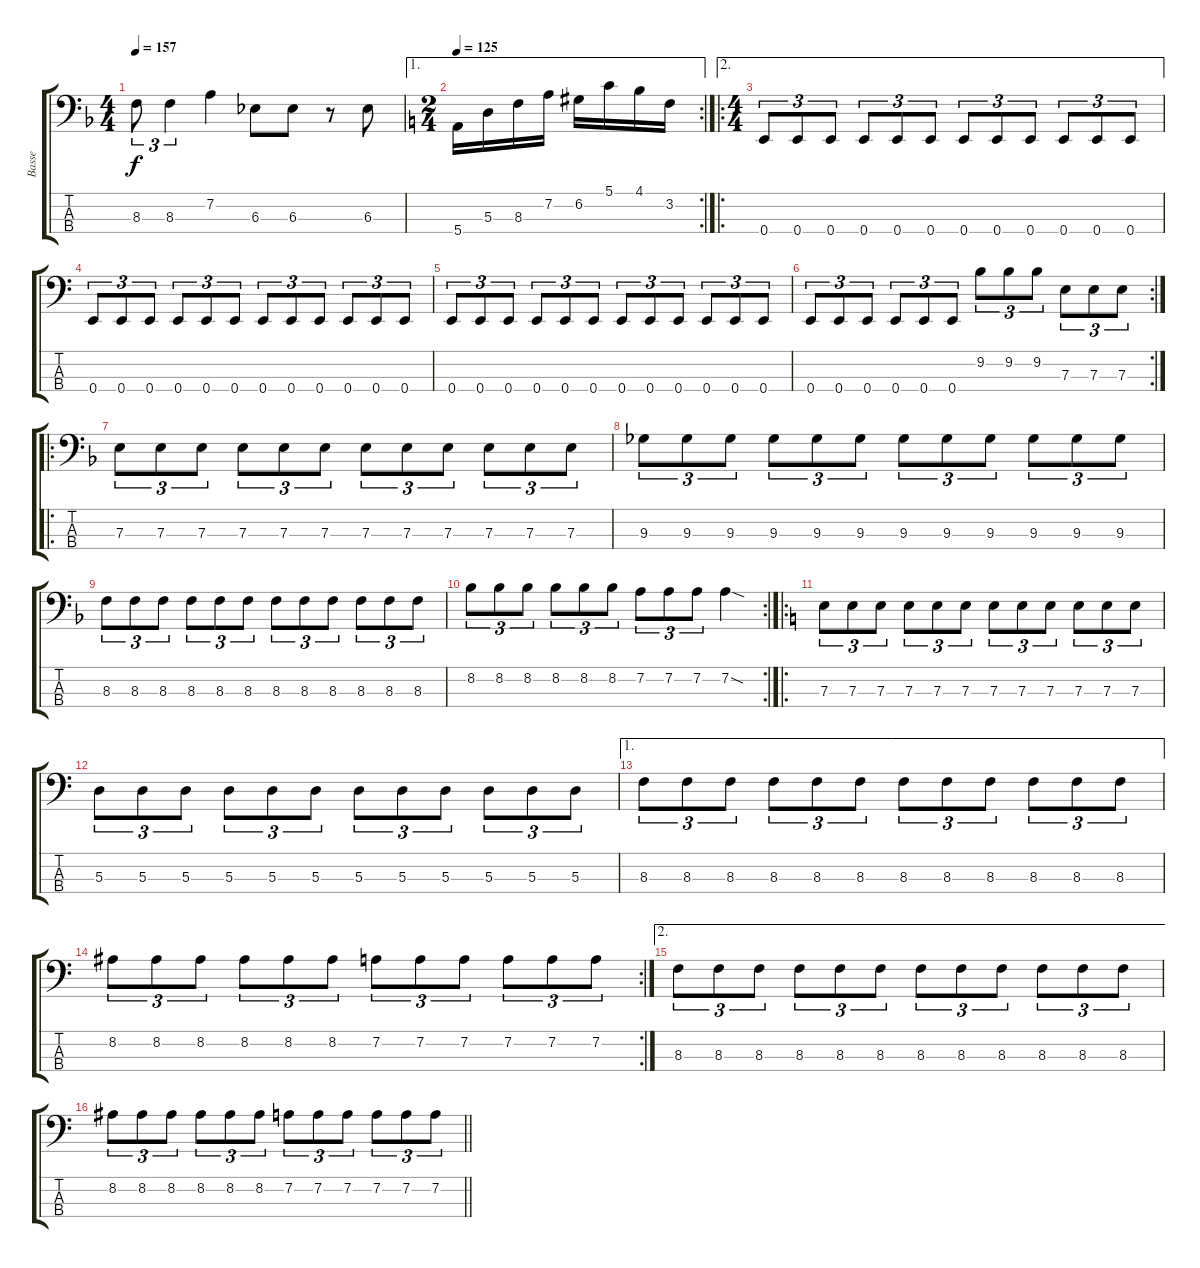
\track ("Basse" "Basse") {instrument electricbassfinger}
\staff {score tabs}
\tuning (G2 D2 A1 E1) {hide}
\ts (4 4)
\tempo 157
\clef f4
\ks f
8.3.8{tu (3 2) dy f} 8.3.4{tu (3 2)} 7.2.4 6.3.8 6.3.8 r.8 6.3.8 |
\ae 1
\rc 2
\ts (2 4)
\tempo 125
\ks c
5.4.16 5.3.16 8.3.16 7.2.16 6.2.16 5.1.16 4.1.16 3.2.16 |
\ae 2
\ro
\ts (4 4)
0.4.8{tu (3 2)} 0.4.8{tu (3 2)} 0.4.8{tu (3 2)} 0.4.8{tu (3 2)} 0.4.8{tu (3 2)} 0.4.8{tu (3 2)} 0.4.8{tu (3 2)} 0.4.8{tu (3 2)} 0.4.8{tu (3 2)} 0.4.8{tu (3 2)} 0.4.8{tu (3 2)} 0.4.8{tu (3 2)} |
0.4.8{tu (3 2)} 0.4.8{tu (3 2)} 0.4.8{tu (3 2)} 0.4.8{tu (3 2)} 0.4.8{tu (3 2)} 0.4.8{tu (3 2)} 0.4.8{tu (3 2)} 0.4.8{tu (3 2)} 0.4.8{tu (3 2)} 0.4.8{tu (3 2)} 0.4.8{tu (3 2)} 0.4.8{tu (3 2)} |
0.4.8{tu (3 2)} 0.4.8{tu (3 2)} 0.4.8{tu (3 2)} 0.4.8{tu (3 2)} 0.4.8{tu (3 2)} 0.4.8{tu (3 2)} 0.4.8{tu (3 2)} 0.4.8{tu (3 2)} 0.4.8{tu (3 2)} 0.4.8{tu (3 2)} 0.4.8{tu (3 2)} 0.4.8{tu (3 2)} |
\rc 2
0.4.8{tu (3 2)} 0.4.8{tu (3 2)} 0.4.8{tu (3 2)} 0.4.8{tu (3 2)} 0.4.8{tu (3 2)} 0.4.8{tu (3 2)} 9.2.8{tu (3 2)} 9.2.8{tu (3 2)} 9.2.8{tu (3 2)} 7.3.8{tu (3 2)} 7.3.8{tu (3 2)} 7.3.8{tu (3 2)} |
\ro
\ks f
7.3.8{tu (3 2)} 7.3.8{tu (3 2)} 7.3.8{tu (3 2)} 7.3.8{tu (3 2)} 7.3.8{tu (3 2)} 7.3.8{tu (3 2)} 7.3.8{tu (3 2)} 7.3.8{tu (3 2)} 7.3.8{tu (3 2)} 7.3.8{tu (3 2)} 7.3.8{tu (3 2)} 7.3.8{tu (3 2)} |
9.3.8{tu (3 2)} 9.3.8{tu (3 2)} 9.3.8{tu (3 2)} 9.3.8{tu (3 2)} 9.3.8{tu (3 2)} 9.3.8{tu (3 2)} 9.3.8{tu (3 2)} 9.3.8{tu (3 2)} 9.3.8{tu (3 2)} 9.3.8{tu (3 2)} 9.3.8{tu (3 2)} 9.3.8{tu (3 2)} |
8.3.8{tu (3 2)} 8.3.8{tu (3 2)} 8.3.8{tu (3 2)} 8.3.8{tu (3 2)} 8.3.8{tu (3 2)} 8.3.8{tu (3 2)} 8.3.8{tu (3 2)} 8.3.8{tu (3 2)} 8.3.8{tu (3 2)} 8.3.8{tu (3 2)} 8.3.8{tu (3 2)} 8.3.8{tu (3 2)} |
\rc 2
8.2.8{tu (3 2)} 8.2.8{tu (3 2)} 8.2.8{tu (3 2)} 8.2.8{tu (3 2)} 8.2.8{tu (3 2)} 8.2.8{tu (3 2)} 7.2.8{tu (3 2)} 7.2.8{tu (3 2)} 7.2.8{tu (3 2)} 7.2{sod}.4 |
\ro
\ks c
7.3.8{tu (3 2)} 7.3.8{tu (3 2)} 7.3.8{tu (3 2)} 7.3.8{tu (3 2)} 7.3.8{tu (3 2)} 7.3.8{tu (3 2)} 7.3.8{tu (3 2)} 7.3.8{tu (3 2)} 7.3.8{tu (3 2)} 7.3.8{tu (3 2)} 7.3.8{tu (3 2)} 7.3.8{tu (3 2)} |
5.3.8{tu (3 2)} 5.3.8{tu (3 2)} 5.3.8{tu (3 2)} 5.3.8{tu (3 2)} 5.3.8{tu (3 2)} 5.3.8{tu (3 2)} 5.3.8{tu (3 2)} 5.3.8{tu (3 2)} 5.3.8{tu (3 2)} 5.3.8{tu (3 2)} 5.3.8{tu (3 2)} 5.3.8{tu (3 2)} |
\ae 1
8.3.8{tu (3 2)} 8.3.8{tu (3 2)} 8.3.8{tu (3 2)} 8.3.8{tu (3 2)} 8.3.8{tu (3 2)} 8.3.8{tu (3 2)} 8.3.8{tu (3 2)} 8.3.8{tu (3 2)} 8.3.8{tu (3 2)} 8.3.8{tu (3 2)} 8.3.8{tu (3 2)} 8.3.8{tu (3 2)} |
\rc 2
8.2.8{tu (3 2)} 8.2.8{tu (3 2)} 8.2.8{tu (3 2)} 8.2.8{tu (3 2)} 8.2.8{tu (3 2)} 8.2.8{tu (3 2)} 7.2.8{tu (3 2)} 7.2.8{tu (3 2)} 7.2.8{tu (3 2)} 7.2.8{tu (3 2)} 7.2.8{tu (3 2)} 7.2.8{tu (3 2)} |
\ae 2
8.3.8{tu (3 2)} 8.3.8{tu (3 2)} 8.3.8{tu (3 2)} 8.3.8{tu (3 2)} 8.3.8{tu (3 2)} 8.3.8{tu (3 2)} 8.3.8{tu (3 2)} 8.3.8{tu (3 2)} 8.3.8{tu (3 2)} 8.3.8{tu (3 2)} 8.3.8{tu (3 2)} 8.3.8{tu (3 2)} |
\barLineRight lightlight
8.2.8{tu (3 2)} 8.2.8{tu (3 2)} 8.2.8{tu (3 2)} 8.2.8{tu (3 2)} 8.2.8{tu (3 2)} 8.2.8{tu (3 2)} 7.2.8{tu (3 2)} 7.2.8{tu (3 2)} 7.2.8{tu (3 2)} 7.2.8{tu (3 2)} 7.2.8{tu (3 2)} 7.2.8{tu (3 2)}
